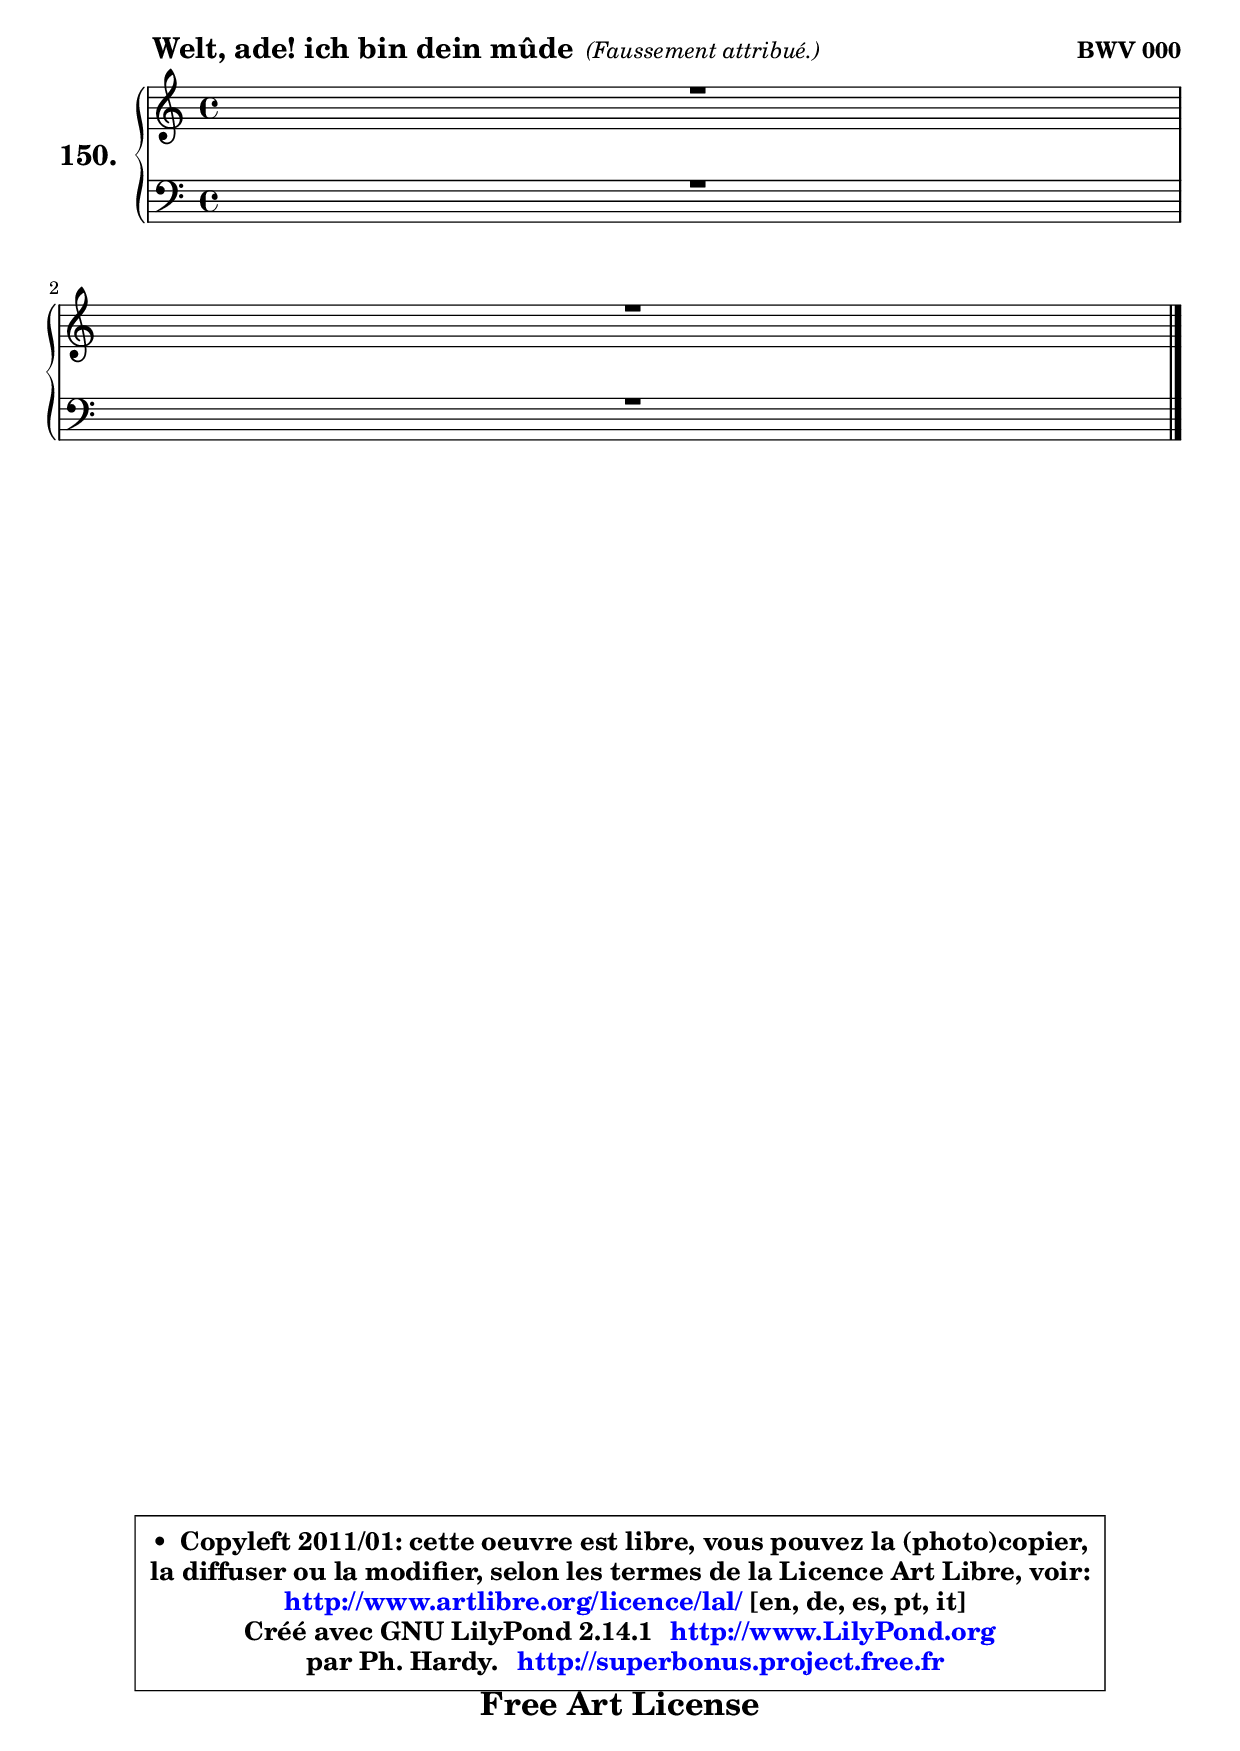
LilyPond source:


\version "2.14.1"

    \paper {
%	system-system-spacing #'padding = #0.1
%	score-system-spacing #'padding = #0.1
%	ragged-bottom = ##f
%	ragged-last-bottom = ##f
	}

    \header {
      opus = \markup { \bold "BWV 000" }
      piece = \markup { \hspace #9 \fontsize #2 \bold "Welt, ade! ich bin dein mûde" \italic " (Faussement attribué.)" }
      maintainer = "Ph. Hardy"
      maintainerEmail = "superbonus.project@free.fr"
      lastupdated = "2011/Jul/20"
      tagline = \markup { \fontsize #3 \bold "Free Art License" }
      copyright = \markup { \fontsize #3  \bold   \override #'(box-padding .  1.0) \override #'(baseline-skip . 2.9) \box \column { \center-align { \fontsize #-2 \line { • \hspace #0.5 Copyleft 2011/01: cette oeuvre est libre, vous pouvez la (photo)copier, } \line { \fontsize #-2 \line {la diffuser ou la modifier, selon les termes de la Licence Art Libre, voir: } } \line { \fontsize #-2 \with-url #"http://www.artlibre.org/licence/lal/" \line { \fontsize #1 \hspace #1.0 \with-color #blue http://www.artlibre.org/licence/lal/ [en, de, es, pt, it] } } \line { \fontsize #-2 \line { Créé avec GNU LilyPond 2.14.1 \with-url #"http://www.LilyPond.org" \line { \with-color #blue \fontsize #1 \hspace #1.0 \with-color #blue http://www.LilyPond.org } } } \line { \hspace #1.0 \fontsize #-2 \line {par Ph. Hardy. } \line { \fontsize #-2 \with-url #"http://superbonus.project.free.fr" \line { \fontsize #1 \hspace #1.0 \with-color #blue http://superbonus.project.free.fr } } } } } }

	  }

  guidemidi = {
	\tempo 4 = 78

	}

  upper = {
\displayLilyMusic \transpose c c {
	\time 4/4
	\key c \major
	\clef treble
	\voiceOne
	<< { 
	% SOPRANO
	\set Voice.midiInstrument = "acoustic grand"
	\relative c' {
	R1 |
\break
	R1 |
        \bar "|."
	} % fin de relative
	}

	\context Voice="1" { \voiceTwo 
	% ALTO
	\set Voice.midiInstrument = "acoustic grand"
	\relative c' {
	
        \bar "|."
	} % fin de relative
	\oneVoice
	} >>
}
	}

    lower = {
\transpose c c {
	\time 4/4
	\key c \major
	\clef bass
	\voiceOne
	<< { 
	% TENOR
	\set Voice.midiInstrument = "acoustic grand"
	\relative c' {
	R1 |
\break
	R1 |
        \bar "|."
	} % fin de relative
	}
	\context Voice="1" { \voiceTwo 
	% BASS
	\set Voice.midiInstrument = "acoustic grand"
	\relative c {
        
        \bar "|."
	} % fin de relative
	\oneVoice
	} >>
}
	}


    \score { 

	\new PianoStaff <<
	\set PianoStaff.instrumentName = \markup { \bold \huge "150." }
	\new Staff = "upper" \upper
	\new Staff = "lower" \lower
	>>

    \layout {
%	ragged-last = ##f
	   }

         } % fin de score

  \score {
    \unfoldRepeats { << \guidemidi \upper \lower >> }
    \midi {
    \context {
     \Staff
      \remove "Staff_performer"
               }

     \context {
      \Voice
       \consists "Staff_performer"
                }

     \context { 
      \Score
      tempoWholesPerMinute = #(ly:make-moment 78 4)
		}
	    }
	}


